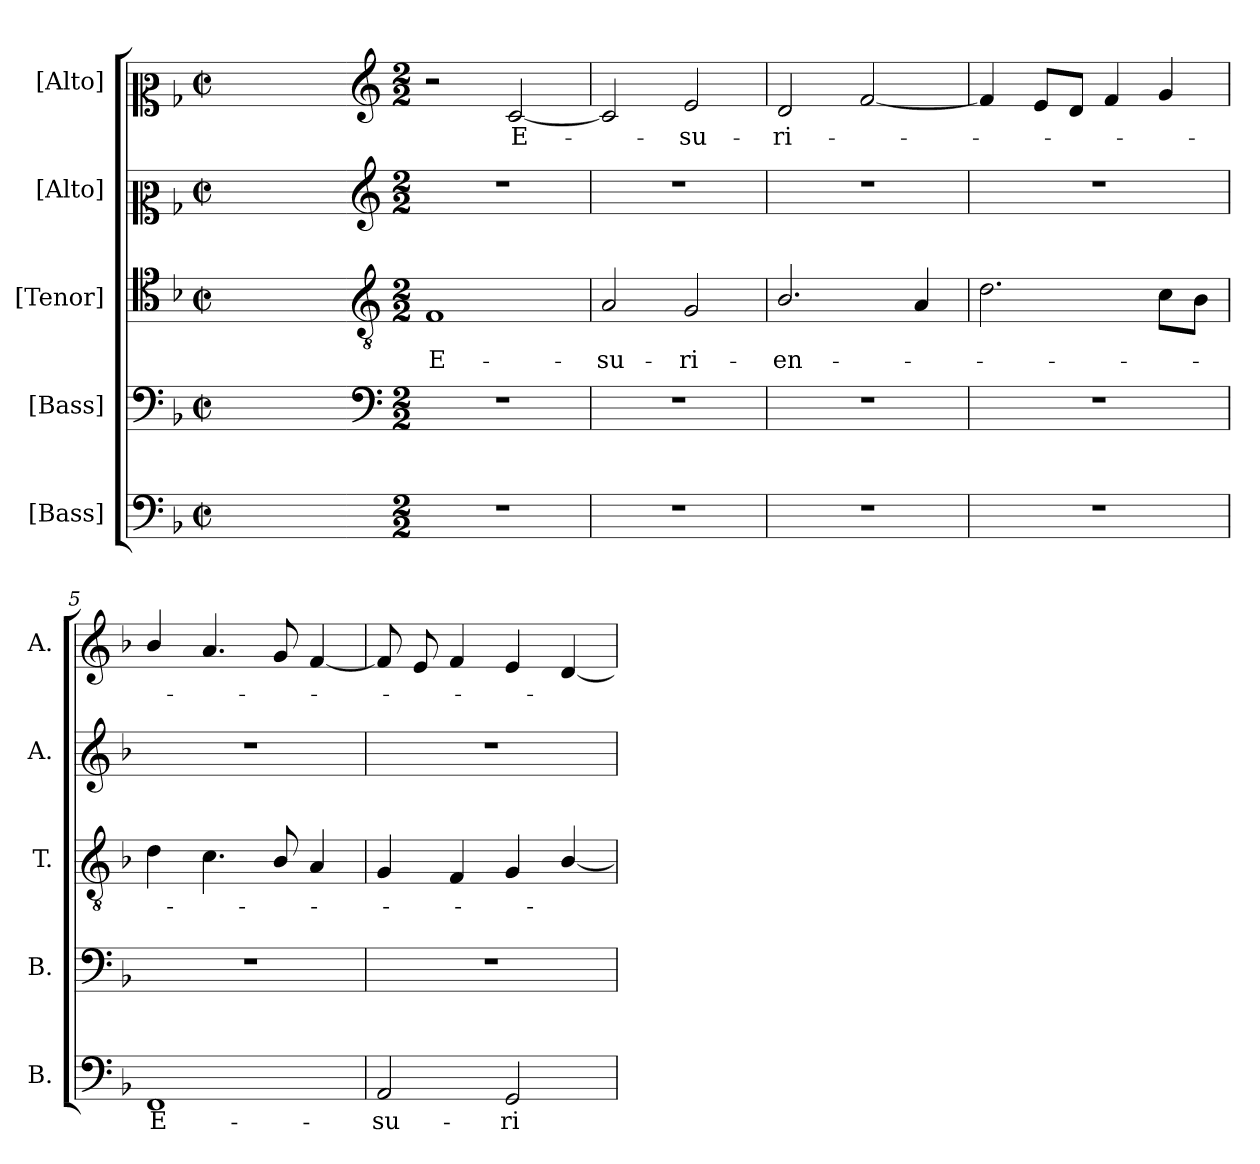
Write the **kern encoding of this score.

**kern	**text	**kern	**kern	**text	**kern	**kern	**text
*part5	*part5	*part4	*part3	*part3	*part2	*part1	*part1
*staff5	*staff5	*staff4	*staff3	*staff3	*staff2	*staff1	*staff1
*I"[Bass]	*	*I"[Bass]	*I"[Tenor]	*	*I"[Alto]	*I"[Alto]	*
*I'B.	*	*I'B.	*I'T.	*	*I'A.	*I'A.	*
!!LO:PB:g=z
*clefF4	*	*clefF4	*clefC4	*	*clefC2	*clefC2	*
*	*	*	*ITrd7c12	*	*	*	*
*k[b-]	*	*k[b-]	*k[b-]	*	*k[b-]	*k[b-]	*
*F:	*	*F:	*F:	*	*F:	*F:	*
*M2/2	*	*M2/2	*M2/2	*	*M2/2	*M2/2	*
*met(c|)	*	*met(c|)	*met(c|)	*	*met(c|)	*met(c|)	*
=1	=1	=1	=1	=1	=1	=1	=1
1ryy	.	1ryy	1ryy	.	1ryy	1ryy	.
=1-	=1-	=1-	=1-	=1-	=1-	=1-	=1-
*	*	*clefF4	*clefGv2	*	*clefG2	*clefG2	*
*M2/2	*	*M2/2	*M2/2	*	*M2/2	*M2/2	*
!	!	!	!	!LO:LY:b:color=#000000	!	!	!
1r	.	1r	1FFi	E-	1r	2r	.
!	!	!	!	!	!	!	!LO:LY:b:color=#000000
.	.	.	.	.	.	[2ci/	E-
=2	=2	=2	=2	=2	=2	=2	=2
!	!	!	!	!LO:LY:b:color=#000000	!	!	!
1r	.	1r	2AAi/	-su-	1r	2ci/]	.
!	!	!	!	!LO:LY:b:color=#000000	!	!	!
!	!	!	!	!	!	!	!LO:LY:b:color=#000000
.	.	.	2GGi/	-ri-	.	2ei/	-su-
=3	=3	=3	=3	=3	=3	=3	=3
!	!	!	!	!LO:LY:b:color=#000000	!	!	!
!	!	!	!	!	!	!	!LO:LY:b:color=#000000
1r	.	1r	2.BB-i/	-en-	1r	2di/	-ri-
.	.	.	.	.	.	[2fi/	.
.	.	.	4AAi/	.	.	.	.
=4	=4	=4	=4	=4	=4	=4	=4
1r	.	1r	2.Di\	.	1r	4fi/]	.
.	.	.	.	.	.	8ei/L	.
.	.	.	.	.	.	8di/J	.
.	.	.	.	.	.	4fi/	.
.	.	.	8Ci\L	.	.	4gi/	.
.	.	.	8BB-i\J	.	.	.	.
!!LO:LB:g=z
=5	=5	=5	=5	=5	=5	=5	=5
!	!LO:LY:b:color=#000000	!	!	!	!	!	!
1FFi	E-	1r	4Di\	.	1r	4b-i/	.
.	.	.	4.Ci\	.	.	4.ai/	.
.	.	.	8BB-i/	.	.	8gi/	.
.	.	.	4AAi/	.	.	[4fi/	.
=6	=6	=6	=6	=6	=6	=6	=6
!	!LO:LY:b:color=#000000	!	!	!	!	!	!
2AAi/	-su-	1r	4GGi/	.	1r	8fi/]	.
.	.	.	.	.	.	8ei/	.
.	.	.	4FFi/	.	.	4fi/	.
!	!LO:LY:b:color=#000000	!	!	!	!	!	!
2GGi/	-ri-	.	4GGi/	.	.	4ei/	.
.	.	.	[4BB-i/	.	.	[4di/	.
=	=	=	=	=	=	=	=
*-	*-	*-	*-	*-	*-	*-	*-
